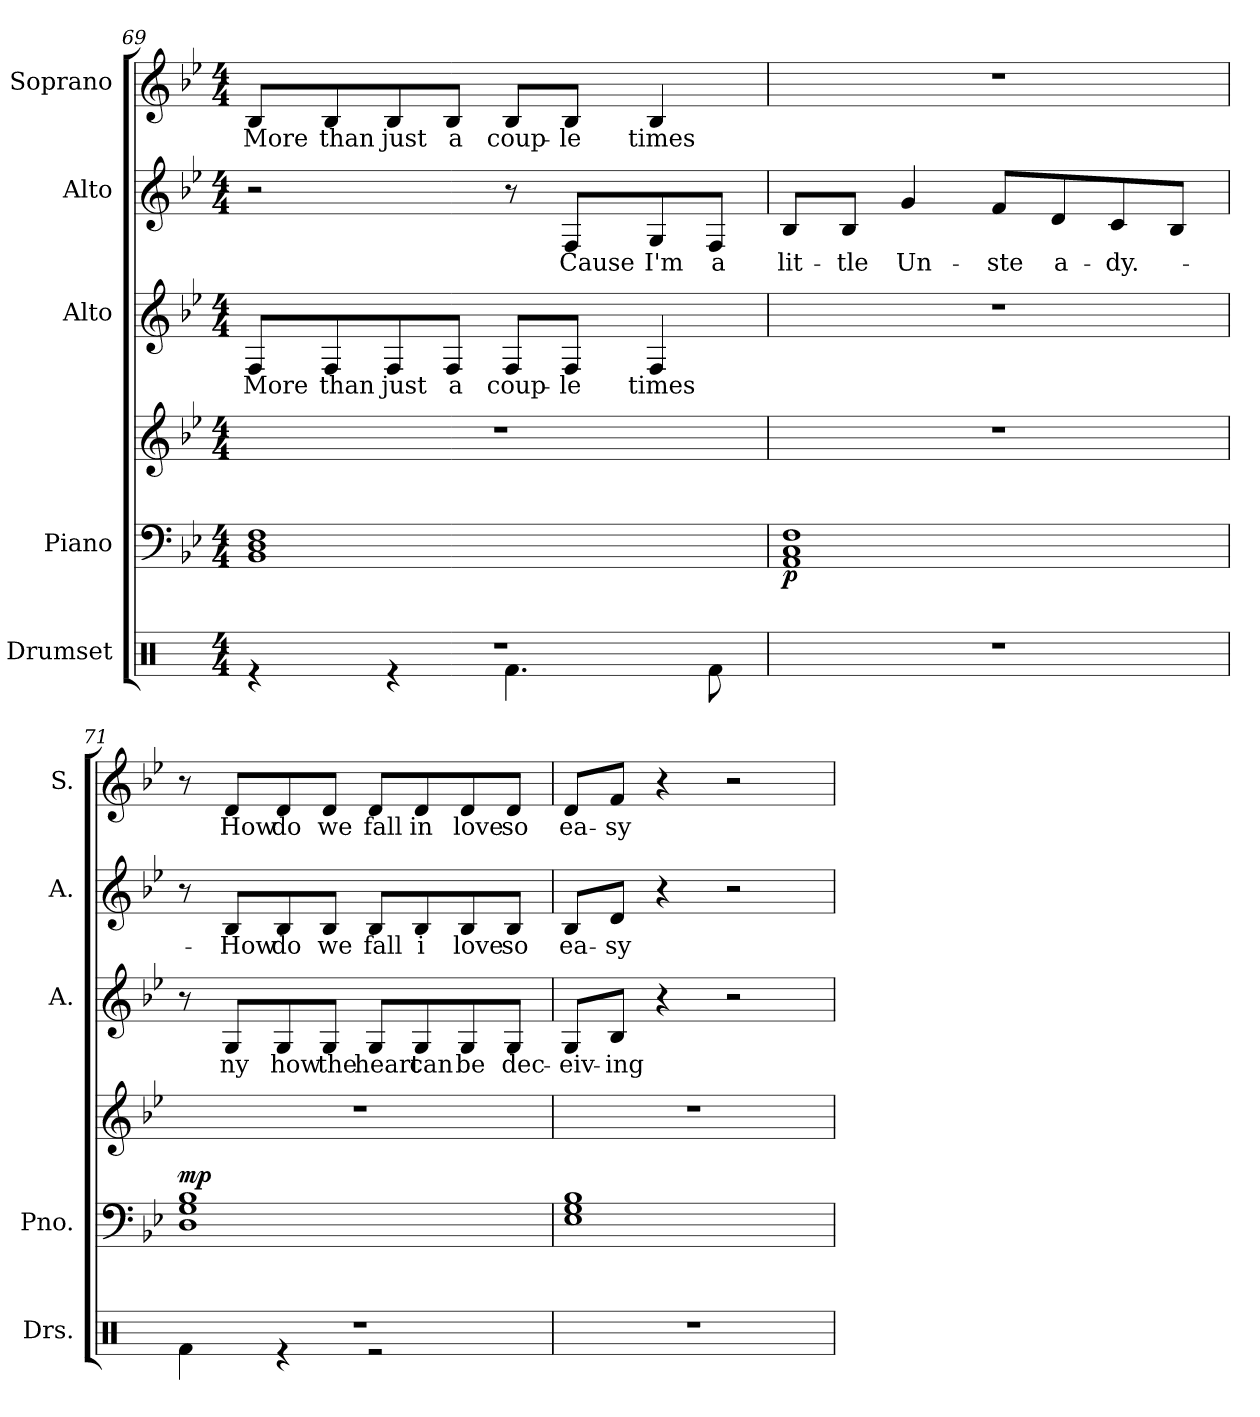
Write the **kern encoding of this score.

**kern	**kern	**kern	**dynam	**kern	**text	**kern	**text	**kern	**text
*part5	*part4	*part4	*part4	*part3	*part3	*part2	*part2	*part1	*part1
*staff6	*staff5	*staff4	*staff4/5	*staff3	*staff3	*staff2	*staff2	*staff1	*staff1
*I"Drumset	*I"Piano	*	*	*I"Alto	*	*I"Alto	*	*I"Soprano	*
*I'Drs.	*I'Pno.	*	*	*I'A.	*	*I'A.	*	*I'S.	*
*clefX	*clefF4	*clefG2	*	*clefG2	*	*clefG2	*	*clefG2	*
*k[]	*k[b-e-]	*k[b-e-]	*	*k[b-e-]	*	*k[b-e-]	*	*k[b-e-]	*
*M4/4	*M4/4	*M4/4	*	*M4/4	*	*M4/4	*	*M4/4	*
=69	=69	=69	=69	=69	=69	=69	=69	=69	=69
*^	*	*	*	*	*	*	*	*	*
1r	4r	1BB- 1D 1F	1r	.	8F/L	More	2r	.	8B-/L	More
.	.	.	.	.	8F/	than	.	.	8B-/	than
.	4r	.	.	.	8F/	just	.	.	8B-/	just
.	.	.	.	.	8F/J	a	.	.	8B-/J	a
.	4.Rf\	.	.	.	8F/L	coup-	8r	.	8B-/L	coup-
.	.	.	.	.	8F/J	-le	8F/L	Cause	8B-/J	-le
.	.	.	.	.	4F/	times	8G/	I'm	4B-/	times
.	8Rf\	.	.	.	.	.	8F/J	a	.	.
!!LO:PB:g=z
=70	=70	=70	=70	=70	=70	=70	=70	=70	=70	=70
!	!	!	!	!LO:DY:b=2	!	!	!	!	!	!
*v	*v	*	*	*	*	*	*	*	*	*
1r	1AA 1C 1F	1r	p	1r	.	8B-/L	lit-	1r	.
.	.	.	.	.	.	8B-/J	-tle	.	.
.	.	.	.	.	.	4g/	Un-	.	.
.	.	.	.	.	.	8f/L	-ste	.	.
.	.	.	.	.	.	8d/	a-	.	.
.	.	.	.	.	.	8c/	-dy.-	.	.
.	.	.	.	.	.	8B-/J	.	.	.
=71	=71	=71	=71	=71	=71	=71	=71	=71	=71
*^	*	*	*	*	*	*	*	*	*
!	!	!	!	!LO:DY:a=2	!	!	!	!	!	!
1r	4Rf\	1D 1G 1B-	1r	mp	8r	.	8r	.	8r	.
.	.	.	.	.	8G/L	-ny	8B-/L	How	8d/L	How
.	4r	.	.	.	8G/	how	8B-/	do	8d/	do
.	.	.	.	.	8G/J	the	8B-/J	we	8d/J	we
.	2r	.	.	.	8G/L	heart	8B-/L	fall	8d/L	fall
.	.	.	.	.	8G/	can	8B-/	i	8d/	in
.	.	.	.	.	8G/	be	8B-/	love	8d/	love
.	.	.	.	.	8G/J	dec-	8B-/J	so	8d/J	so
*v	*v	*	*	*	*	*	*	*	*	*
=72	=72	=72	=72	=72	=72	=72	=72	=72	=72
1r	1E- 1G 1B-	1r	.	8G/L	-eiv-	8B-/L	ea-	8d/L	ea-
.	.	.	.	8B-/J	-ing	8d/J	-sy	8f/J	-sy
.	.	.	.	4r	.	4r	.	4r	.
.	.	.	.	2r	.	2r	.	2r	.
=	=	=	=	=	=	=	=	=	=
*-	*-	*-	*-	*-	*-	*-	*-	*-	*-
